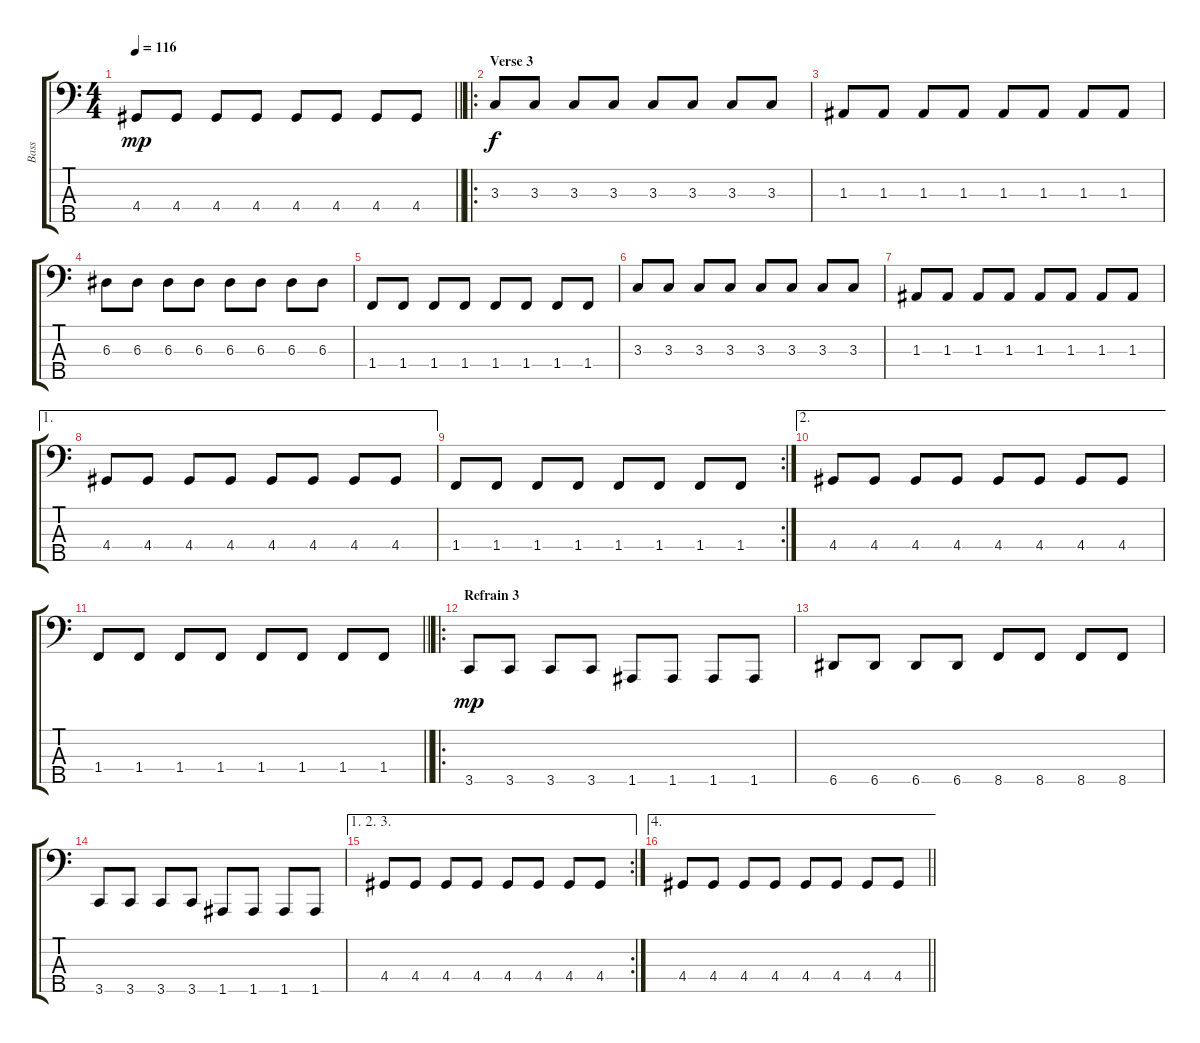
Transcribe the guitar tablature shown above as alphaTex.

\track ("Bass" "Bass") {instrument electricbassfinger}
\staff {score tabs}
\tuning (G2 D2 A1 E1 A0) {hide}
\ts (4 4)
\tempo 116
\clef f4
\barLineRight lightlight
\ks c
4.4.8{dy mp} 4.4.8 4.4.8 4.4.8 4.4.8 4.4.8 4.4.8 4.4.8 |
\ro
\section ("" "Verse 3")
3.3.8{dy f} 3.3.8 3.3.8 3.3.8 3.3.8 3.3.8 3.3.8 3.3.8 |
1.3.8 1.3.8 1.3.8 1.3.8 1.3.8 1.3.8 1.3.8 1.3.8 |
6.3.8 6.3.8 6.3.8 6.3.8 6.3.8 6.3.8 6.3.8 6.3.8 |
1.4.8 1.4.8 1.4.8 1.4.8 1.4.8 1.4.8 1.4.8 1.4.8 |
3.3.8 3.3.8 3.3.8 3.3.8 3.3.8 3.3.8 3.3.8 3.3.8 |
1.3.8 1.3.8 1.3.8 1.3.8 1.3.8 1.3.8 1.3.8 1.3.8 |
\ae 1
4.4.8 4.4.8 4.4.8 4.4.8 4.4.8 4.4.8 4.4.8 4.4.8 |
\rc 2
1.4.8 1.4.8 1.4.8 1.4.8 1.4.8 1.4.8 1.4.8 1.4.8 |
\ae 2
4.4.8 4.4.8 4.4.8 4.4.8 4.4.8 4.4.8 4.4.8 4.4.8 |
\barLineRight lightlight
1.4.8 1.4.8 1.4.8 1.4.8 1.4.8 1.4.8 1.4.8 1.4.8 |
\ro
\section ("" "Refrain 3")
3.5.8{dy mp} 3.5.8 3.5.8 3.5.8 1.5.8 1.5.8 1.5.8 1.5.8 |
6.5.8 6.5.8 6.5.8 6.5.8 8.5.8 8.5.8 8.5.8 8.5.8 |
3.5.8 3.5.8 3.5.8 3.5.8 1.5.8 1.5.8 1.5.8 1.5.8 |
\ae (1 2 3)
\rc 2
4.4.8 4.4.8 4.4.8 4.4.8 4.4.8 4.4.8 4.4.8 4.4.8 |
\ae 4
\barLineRight lightlight
4.4.8 4.4.8 4.4.8 4.4.8 4.4.8 4.4.8 4.4.8 4.4.8
